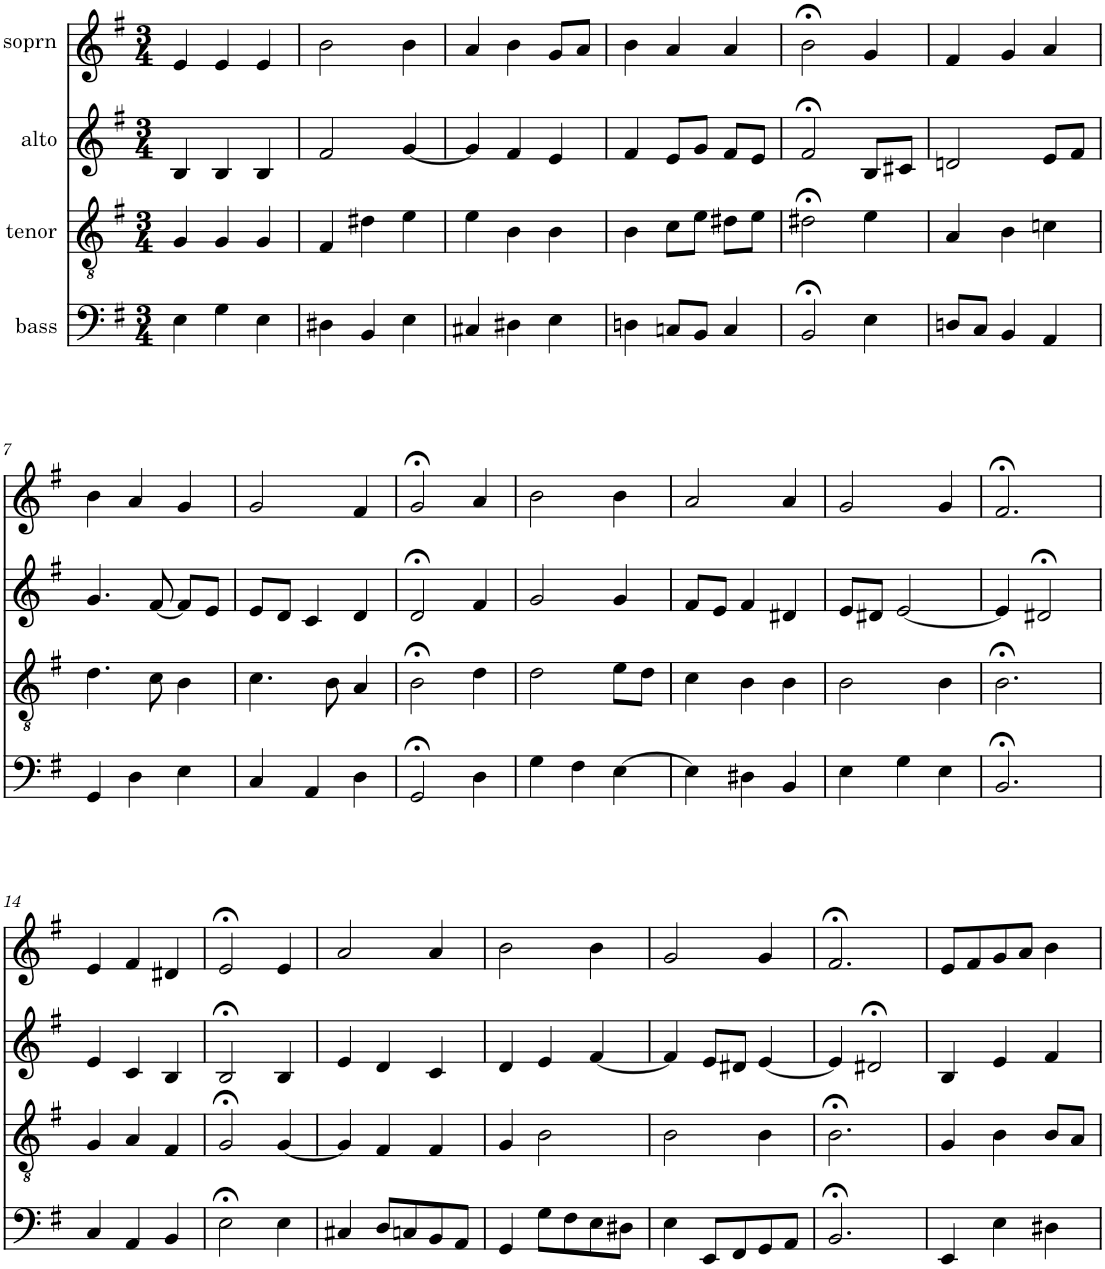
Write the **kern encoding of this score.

**kern	**kern	**kern	**kern
*part4	*part3	*part2	*part1
*staff4	*staff3	*staff2	*staff1
*I"bass	*I"tenor	*I"alto	*I"soprn
*clefF4	*clefGv2	*clefG2	*clefG2
*k[f#]	*k[f#]	*k[f#]	*k[f#]
*e:	*e:	*e:	*e:
*M3/4	*M3/4	*M3/4	*M3/4
=1	=1	=1	=1
4E\	4G/	4B/	4e/
4G\	4G/	4B/	4e/
4E\	4G/	4B/	4e/
=2	=2	=2	=2
4D#X\	4F#/	2f#/	2b\
4BB/	4d#X\	.	.
4E\	4e\	[4g/	4b\
=3	=3	=3	=3
4C#X/	4e\	4g/]	4a/
4D#X\	4B\	4f#/	4b\
4E\	4B\	4e/	8g/L
.	.	.	8a/J
=4	=4	=4	=4
4Dn\	4B\	4f#/	4b\
8Cn/L	8c\L	8e/L	4a/
8BB/J	8e\J	8g/J	.
4C/	8d#X\L	8f#/L	4a/
.	8e\J	8e/J	.
=5	=5	=5	=5
2BB;</	2d#X;<\	2f#;</	2b;<\
4E\	4e\	8B/L	4g/
.	.	8c#X/J	.
=6	=6	=6	=6
8Dn/L	4A/	2dn/	4f#/
8C/J	.	.	.
4BB/	4B\	.	4g/
4AA/	4cn\	8e/L	4a/
.	.	8f#/J	.
!!LO:LB:g=z
=7	=7	=7	=7
4GG/	4.d\	4.g/	4b\
4D\	.	.	4a/
.	8c\	[8f#/	.
4E\	4B\	8f#/L]	4g/
.	.	8e/J	.
=8	=8	=8	=8
4C/	4.c\	8e/L	2g/
.	.	8d/J	.
4AA/	.	4c/	.
.	8B\	.	.
4D\	4A/	4d/	4f#/
=9	=9	=9	=9
2GG;</	2B;<\	2d;</	2g;</
4D\	4d\	4f#/	4a/
=10	=10	=10	=10
4G\	2d\	2g/	2b\
4F#\	.	.	.
[4E\	8e\L	4g/	4b\
.	8d\J	.	.
=11	=11	=11	=11
4E\]	4c\	8f#/L	2a/
.	.	8e/J	.
4D#X\	4B\	4f#/	.
4BB/	4B\	4d#X/	4a/
=12	=12	=12	=12
4E\	2B\	8e/L	2g/
.	.	8d#X/J	.
4G\	.	[2e/	.
4E\	4B\	.	4g/
=13	=13	=13	=13
2.BB;</	2.B;<\	4e/]	2.f#;</
.	.	2d#X;</	.
!!LO:LB:g=z
=14	=14	=14	=14
4C/	4G/	4e/	4e/
4AA/	4A/	4c/	4f#/
4BB/	4F#/	4B/	4d#X/
=15	=15	=15	=15
2E;<\	2G;</	2B;</	2e;</
4E\	[4G/	4B/	4e/
=16	=16	=16	=16
4C#X/	4G/]	4e/	2a/
8D/L	4F#/	4d/	.
8Cn/	.	.	.
8BB/	4F#/	4c/	4a/
8AA/J	.	.	.
=17	=17	=17	=17
4GG/	4G/	4d/	2b\
8G\L	2B\	4e/	.
8F#\	.	.	.
8E\	.	[4f#/	4b\
8D#X\J	.	.	.
=18	=18	=18	=18
4E\	2B\	4f#/]	2g/
8EE/L	.	8e/L	.
8FF#/	.	8d#X/J	.
8GG/	4B\	[4e/	4g/
8AA/J	.	.	.
=19	=19	=19	=19
2.BB;</	2.B;<\	4e/]	2.f#;</
.	.	2d#X;</	.
=20	=20	=20	=20
4EE/	4G/	4B/	8e/L
.	.	.	8f#/
4E\	4B\	4e/	8g/
.	.	.	8a/J
4D#X\	8B/L	4f#/	4b\
.	8A/J	.	.
=	=	=	=
*-	*-	*-	*-
